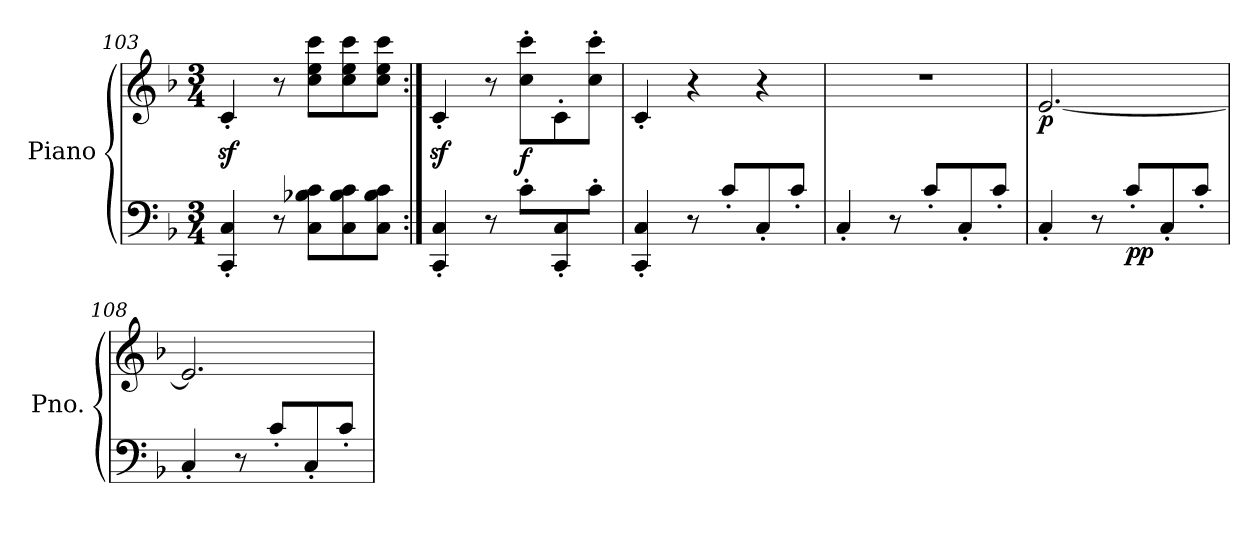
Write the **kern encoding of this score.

**kern	**kern	**dynam
*part1	*part1	*part1
*staff2	*staff1	*staff1/2
*I"Piano	*	*
*I'Pno.	*	*
*clefF4	*clefG2	*
*k[b-]	*k[b-]	*
*M3/4	*M3/4	*
=103	=103	=103
4CC/' 4C/'	4cz<'/	.
8r	8r	.
8C\ 8B-X\ 8c\L	8cc\ 8ee\ 8ccc\L	.
8C\ 8B-\ 8c\	8cc\ 8ee\ 8ccc\	.
8C\ 8B-\ 8c\J	8cc\ 8ee\ 8ccc\J	.
=104:|!	=104:|!	=104:|!
4CC/' 4C/'	4cz<'/	.
8r	8r	.
!	!	!LO:DY:b
8c'\L	8cc\' 8ccc\'L	f
8CC/' 8C/'	8c'/	.
8c'\J	8cc\' 8ccc\'J	.
=105	=105	=105
4CC/' 4C/'	4c'/	.
8r	4r	.
8c'/L	.	.
8C'/	4r	.
8c'/J	.	.
=106	=106	=106
4C'/	2.r	.
8r	.	.
8c'/L	.	.
8C'/	.	.
8c'/J	.	.
=107	=107	=107
!	!	!LO:DY:b
4C'/	[2.e/	p
8r	.	.
!	!	!LO:DY:b=2
8c'/L	.	pp
8C'/	.	.
8c'/J	.	.
!!LO:PB:g=z
=108	=108	=108
4C'/	2.e/]	.
8r	.	.
8c'/L	.	.
8C'/	.	.
8c'/J	.	.
=	=	=
*-	*-	*-
